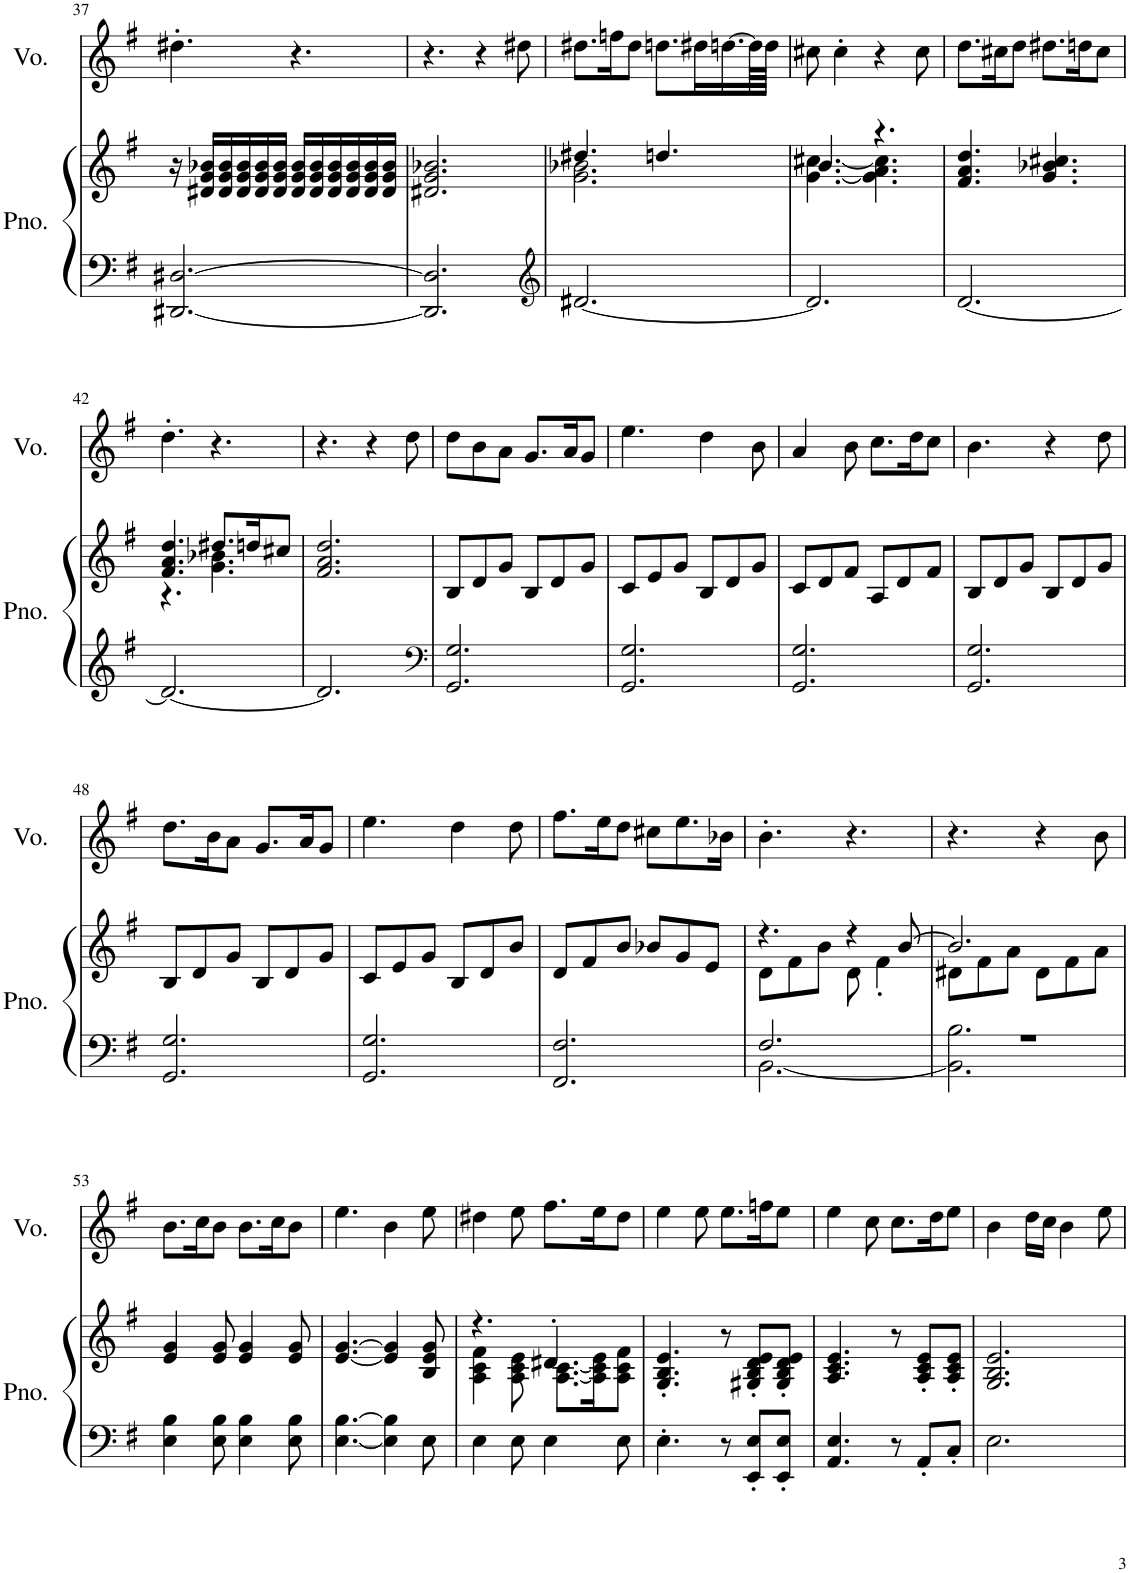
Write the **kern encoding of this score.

**kern	**kern	**kern
*part2	*part2	*part1
*staff3	*staff2	*staff1
*I"Piano	*	*I"Voice
*I'Pno.	*	*I'Vo.
!!LO:PB:g=z
*clefF4	*clefG2	*clefG2
*k[f#]	*k[f#]	*k[f#]
*M6/8	*M6/8	*M6/8
=37	=37	=37
[2.DD#X/ [2.D#X/	16r	4.dd#X'\
.	16d#X/ 16g/ 16b-X/LL	.
.	16d#/ 16g/ 16b-/	.
.	16d#/ 16g/ 16b-/	.
.	16d#/ 16g/ 16b-/	.
.	16d#/ 16g/ 16b-/JJ	.
.	16d#/ 16g/ 16b-/LL	4.r
.	16d#/ 16g/ 16b-/	.
.	16d#/ 16g/ 16b-/	.
.	16d#/ 16g/ 16b-/	.
.	16d#/ 16g/ 16b-/	.
.	16d#/ 16g/ 16b-/JJ	.
=38	=38	=38
2.DD#/] 2.D#/]	2.d#X/ 2.g/ 2.b-X/	4.r
.	.	4r
.	.	8dd#X\
=39	=39	=39
*clefG2	*	*
*	*^	*
[2.d#X/	4.dd#X/	2.g\ 2.b-X\	8.dd#X\L
.	.	.	16ffn\K
.	.	.	8dd#\J
.	4.ddn/	.	8.ddn\L
.	.	.	16dd#X\L
.	.	.	[16.ddn\
.	.	.	64dd\LL]
.	.	.	64dd\JJJJ
=40	=40	=40	=40
2.d#/]	4.b/	[4.g\ [4.cc#X\	8cc#X\
.	.	.	4cc#'\
.	4.r	4.g\] 4.a\ 4.cc#\]	4r
.	.	.	8cc#\
*	*v	*v	*
=41	=41	=41
[2.d/	4.f#/ 4.a/ 4.dd/	8.dd\L
.	.	16cc#X\K
.	.	8dd\J
.	4.g/ 4.b-X/ 4.cc#X/	8.dd#X\L
.	.	16ddn\K
.	.	8cc#\J
!!LO:LB:g=z
=42	=42	=42
*	*^	*
2.d/_	4.f#/ 4.a/ 4.dd/	4.r	4.dd'\
.	8.dd#X/L	4.g\ 4.b-X\	4.r
.	16ddn/K	.	.
.	8cc#X/J	.	.
*	*v	*v	*
=43	=43	=43
2.d/]	2.f#/ 2.a/ 2.dd/	4.r
.	.	4r
.	.	8dd\
=44	=44	=44
*clefF4	*	*
2.GG/ 2.G/	8B/L	8dd\L
.	8d/	8b\
.	8g/J	8a\J
.	8B/L	8.g/L
.	8d/	.
.	.	16a/K
.	8g/J	8g/J
=45	=45	=45
2.GG/ 2.G/	8c/L	4.ee\
.	8e/	.
.	8g/J	.
.	8B/L	4dd\
.	8d/	.
.	8g/J	8b\
=46	=46	=46
2.GG/ 2.G/	8c/L	4a/
.	8d/	.
.	8f#/J	8b\
.	8A/L	8.cc\L
.	8d/	.
.	.	16dd\K
.	8f#/J	8cc\J
=47	=47	=47
2.GG/ 2.G/	8B/L	4.b\
.	8d/	.
.	8g/J	.
.	8B/L	4r
.	8d/	.
.	8g/J	8dd\
!!LO:LB:g=z
=48	=48	=48
2.GG/ 2.G/	8B/L	8.dd\L
.	8d/	.
.	.	16b\K
.	8g/J	8a\J
.	8B/L	8.g/L
.	8d/	.
.	.	16a/K
.	8g/J	8g/J
=49	=49	=49
2.GG/ 2.G/	8c/L	4.ee\
.	8e/	.
.	8g/J	.
.	8B/L	4dd\
.	8d/	.
.	8b/J	8dd\
=50	=50	=50
2.FF#/ 2.F#/	8d/L	8.ff#\L
.	8f#/	.
.	.	16ee\K
.	8b/J	8dd\J
.	8b-X/L	8cc#X\L
.	8g/	8.ee\
.	8e/J	.
.	.	16b-X\Jk
=51	=51	=51
*^	*^	*
2.F#/	[2.BB\	4.r	8d\L	4.b'\
.	.	.	8f#\	.
.	.	.	8b\J	.
.	.	4r	8d\	4.r
.	.	.	4f#'\	.
.	.	[8b/	.	.
=52	=52	=52	=52	=52
2.r	2.BB\] 2.B\	2.b/]	8d#X\L	4.r
.	.	.	8f#\	.
.	.	.	8a\J	.
.	.	.	8d#\L	4r
.	.	.	8f#\	.
.	.	.	8a\J	8b\
*v	*v	*	*	*
*	*v	*v	*
!!LO:LB:g=z
=53	=53	=53
4E\ 4B\	4e/ 4g/	8.b\L
.	.	16cc\K
8E\ 8B\	8e/ 8g/	8b\J
4E\ 4B\	4e/ 4g/	8.b\L
.	.	16cc\K
8E\ 8B\	8e/ 8g/	8b\J
=54	=54	=54
[4.E\ [4.B\	[4.e/ [4.g/	4.ee\
4E\] 4B\]	4e/] 4g/]	4b\
8E\	8B/ 8e/ 8g/	8ee\
=55	=55	=55
*	*^	*
4E\	4.r	4A\ 4c\ 4f#\	4dd#X\
8E\	.	8A\ 8c\ 8e\	8ee\
4E\	4.d#X'/	[8.A\ [8.c\L	8.ff#\L
.	.	16A\] 16c\] 16e\K	16ee\K
8E\	.	8A\ 8c\ 8f#\J	8dd#\J
*	*v	*v	*
=56	=56	=56
4.E'\	4.G/' 4.B/' 4.e/'	4ee\
.	.	8ee\
8r	8r	8.ee\L
8EE/' 8E/'L	8G#X/' 8B/' 8d/' 8e/'L	.
.	.	16ffn\K
8EE/' 8E/'J	8G#/' 8B/' 8d/' 8e/'J	8ee\J
=57	=57	=57
4.AA/ 4.E/	4.A/ 4.c/ 4.e/	4ee\
.	.	8cc\
8r	8r	8.cc\L
8AA'/L	8A/' 8c/' 8e/'L	.
.	.	16dd\K
8C'/J	8A/' 8c/' 8e/'J	8ee\J
=58	=58	=58
2.E\	2.G/ 2.B/ 2.e/	4b\
.	.	16dd\LL
.	.	16cc\JJ
.	.	4b\
.	.	8ee\
=	=	=
*-	*-	*-
